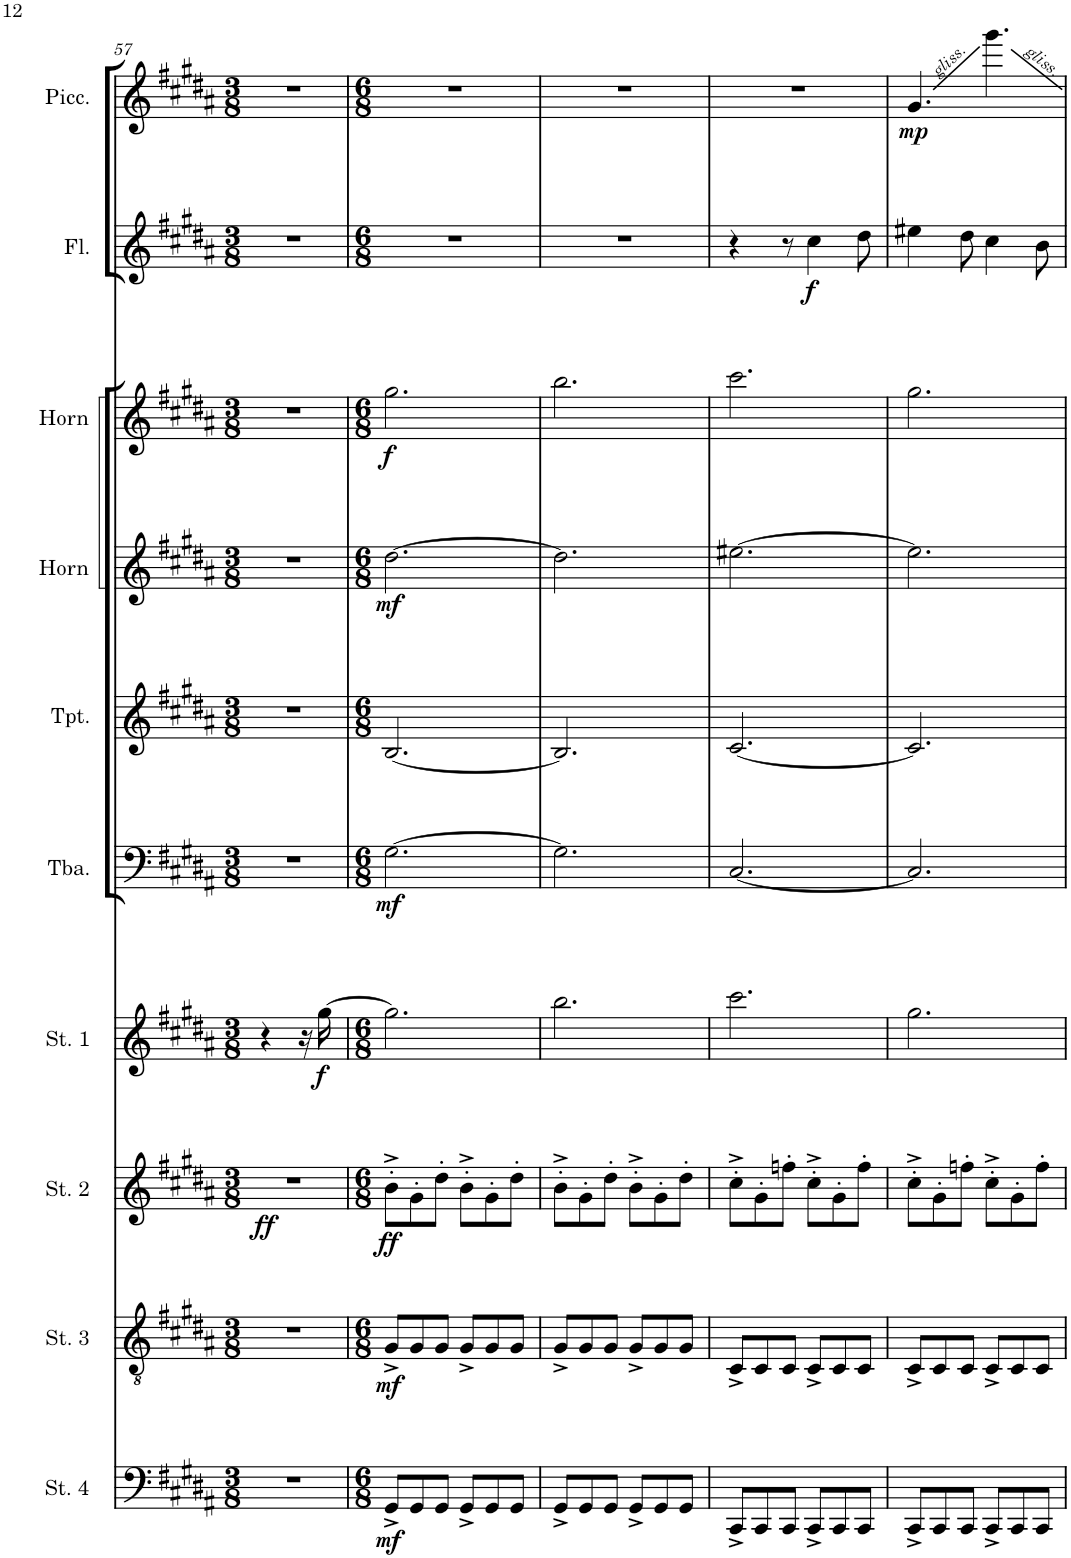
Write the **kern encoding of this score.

**kern	**dynam	**kern	**dynam	**kern	**dynam	**kern	**dynam	**kern	**dynam	**kern	**kern	**dynam	**kern	**dynam	**kern	**dynam	**kern	**dynam
*part10	*part10	*part9	*part9	*part8	*part8	*part7	*part7	*part6	*part6	*part5	*part4	*part4	*part3	*part3	*part2	*part2	*part1	*part1
*staff10	*staff10	*staff9	*staff9	*staff8	*staff8	*staff7	*staff7	*staff6	*staff6	*staff5	*staff4	*staff4	*staff3	*staff3	*staff2	*staff2	*staff1	*staff1
*I"Strings 4	*	*I"Strings 3	*	*I"Strings 2	*	*I"Strings 1	*	*I"Tuba	*	*I"Trumpet	*I"Horn	*	*I"Horn	*	*I"Flute	*	*I"Piccolo	*
*I'St. 4	*	*I'St. 3	*	*I'St. 2	*	*I'St. 1	*	*I'Tba.	*	*I'Tpt.	*I'Horn	*	*I'Horn	*	*I'Fl.	*	*I'Picc.	*
!!LO:PB:g=z
*clefF4	*	*clefGv2	*	*clefG2	*	*clefG2	*	*clefF4	*	*clefG2	*clefG2	*	*clefG2	*	*clefG2	*	*clefG2	*
*	*	*	*	*	*	*	*	*	*	*Trd1c2	*Trd7c12	*	*Trd7c12	*	*	*	*Trd-7c-12	*
*k[f#c#g#d#a#]	*	*k[f#c#g#d#a#]	*	*k[f#c#g#d#a#]	*	*k[f#c#g#d#a#]	*	*k[f#c#g#d#a#]	*	*k[f#c#g#d#a#]	*k[f#c#g#d#a#]	*	*k[f#c#g#d#a#]	*	*k[f#c#g#d#a#]	*	*k[f#c#g#d#a#]	*
*M3/8	*	*M3/8	*	*M3/8	*	*M3/8	*	*M3/8	*	*M3/8	*M3/8	*	*M3/8	*	*M3/8	*	*M3/8	*
=57	=57	=57	=57	=57	=57	=57	=57	=57	=57	=57	=57	=57	=57	=57	=57	=57	=57	=57
!	!	!	!	!	!LO:DY:b	!	!	!	!	!	!	!	!	!	!	!	!	!
4.r	.	4.r	.	4.r	ff	4r	.	4.r	.	4.r	4.r	.	4.r	.	4.r	.	4.r	.
.	.	.	.	.	.	16r	.	.	.	.	.	.	.	.	.	.	.	.
!	!	!	!	!	!	!	!LO:DY:b	!	!	!	!	!	!	!	!	!	!	!
.	.	.	.	.	.	[16gg#\	f	.	.	.	.	.	.	.	.	.	.	.
=58	=58	=58	=58	=58	=58	=58	=58	=58	=58	=58	=58	=58	=58	=58	=58	=58	=58	=58
*M6/8	*	*M6/8	*	*M6/8	*	*M6/8	*	*M6/8	*	*M6/8	*M6/8	*	*M6/8	*	*M6/8	*	*M6/8	*
!	!LO:DY:b	!	!LO:DY:b	!	!LO:DY:b	!	!	!	!LO:DY:b	!	!	!LO:DY:b	!	!LO:DY:b	!	!	!	!
8GG#^/L	mf	8G#^/L	mf	8b'^\L	ff	2.gg#\]	.	[2.G#\	mf	[2.B/	[2.dd#\	mf	2.gg#\	f	2.r	.	2.r	.
8GG#/	.	8G#/	.	8g#'\	.	.	.	.	.	.	.	.	.	.	.	.	.	.
8GG#/J	.	8G#/J	.	8dd#'\J	.	.	.	.	.	.	.	.	.	.	.	.	.	.
8GG#^/L	.	8G#^/L	.	8b'^\L	.	.	.	.	.	.	.	.	.	.	.	.	.	.
8GG#/	.	8G#/	.	8g#'\	.	.	.	.	.	.	.	.	.	.	.	.	.	.
8GG#/J	.	8G#/J	.	8dd#'\J	.	.	.	.	.	.	.	.	.	.	.	.	.	.
=59	=59	=59	=59	=59	=59	=59	=59	=59	=59	=59	=59	=59	=59	=59	=59	=59	=59	=59
8GG#^/L	.	8G#^/L	.	8b'^\L	.	2.bb\	.	2.G#\]	.	2.B/]	2.dd#\]	.	2.bb\	.	2.r	.	2.r	.
8GG#/	.	8G#/	.	8g#'\	.	.	.	.	.	.	.	.	.	.	.	.	.	.
8GG#/J	.	8G#/J	.	8dd#'\J	.	.	.	.	.	.	.	.	.	.	.	.	.	.
8GG#^/L	.	8G#^/L	.	8b'^\L	.	.	.	.	.	.	.	.	.	.	.	.	.	.
8GG#/	.	8G#/	.	8g#'\	.	.	.	.	.	.	.	.	.	.	.	.	.	.
8GG#/J	.	8G#/J	.	8dd#'\J	.	.	.	.	.	.	.	.	.	.	.	.	.	.
=60	=60	=60	=60	=60	=60	=60	=60	=60	=60	=60	=60	=60	=60	=60	=60	=60	=60	=60
8CC#^/L	.	8C#^/L	.	8cc#'^\L	.	2.ccc#\	.	[2.C#/	.	[2.c#/	[2.ee#X\	.	2.ccc#\	.	4r	.	2.r	.
8CC#/	.	8C#/	.	8g#'\	.	.	.	.	.	.	.	.	.	.	.	.	.	.
8CC#/J	.	8C#/J	.	8ffn'\J	.	.	.	.	.	.	.	.	.	.	8r	.	.	.
!	!	!	!	!	!	!	!	!	!	!	!	!	!	!	!	!LO:DY:b	!	!
8CC#^/L	.	8C#^/L	.	8cc#'^\L	.	.	.	.	.	.	.	.	.	.	4cc#\	f	.	.
8CC#/	.	8C#/	.	8g#'\	.	.	.	.	.	.	.	.	.	.	.	.	.	.
8CC#/J	.	8C#/J	.	8ff'\J	.	.	.	.	.	.	.	.	.	.	8dd#\	.	.	.
=61	=61	=61	=61	=61	=61	=61	=61	=61	=61	=61	=61	=61	=61	=61	=61	=61	=61	=61
!	!	!	!	!	!	!	!	!	!	!	!	!	!	!	!	!	!	!LO:DY:b
8CC#^/L	.	8C#^/L	.	8cc#'^\L	.	2.gg#\	.	2.C#/]	.	2.c#/]	2.ee#\]	.	2.gg#\	.	4ee#X\	.	4.g#/	mp
8CC#/	.	8C#/	.	8g#'\	.	.	.	.	.	.	.	.	.	.	.	.	.	.
8CC#/J	.	8C#/J	.	8ffn'\J	.	.	.	.	.	.	.	.	.	.	8dd#\	.	.	.
8CC#^/L	.	8C#^/L	.	8cc#'^\L	.	.	.	.	.	.	.	.	.	.	4cc#\	.	4.ggg#\	.
8CC#/	.	8C#/	.	8g#'\	.	.	.	.	.	.	.	.	.	.	.	.	.	.
8CC#/J	.	8C#/J	.	8ff'\J	.	.	.	.	.	.	.	.	.	.	8b\	.	.	.
=	=	=	=	=	=	=	=	=	=	=	=	=	=	=	=	=	=	=
*-	*-	*-	*-	*-	*-	*-	*-	*-	*-	*-	*-	*-	*-	*-	*-	*-	*-	*-
